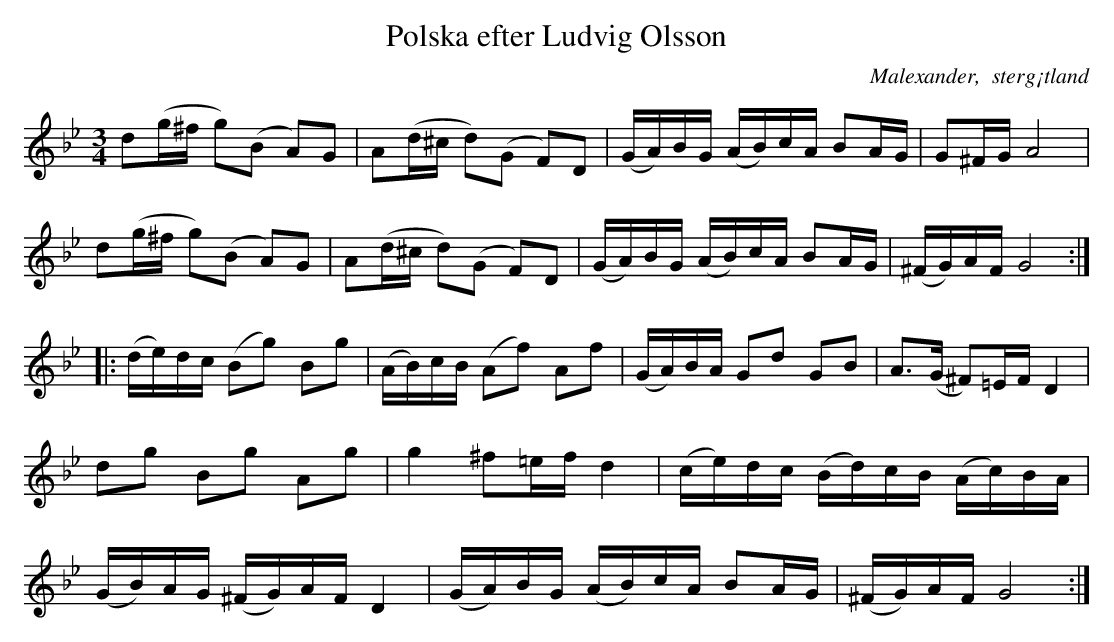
X:1
T:Polska efter Ludvig Olsson
O:Malexander,  sterg¡tland
M:3/4
L:1/16
K:Gm
d2(g^f g2)(B2 A2)G2 | A2(d^c d2)(G2 F2)D2 | (GA)BG (AB)cA B2AG | G2^FG A8 |
d2(g^f g2)(B2 A2)G2 | A2(d^c d2)(G2 F2)D2 | (GA)BG (AB)cA B2AG | (^FG)AF G8 ::
(de)dc (B2g2) B2g2 | (AB)cB (A2f2) A2f2 | (GA)BA G2d2 G2B2 | A2>(G2 ^F2)=EF D4 |
d2g2 B2g2 A2g2 | g4 ^f2=ef d4 | (ce)dc (Bd)cB (Ac)BA |
(GB)AG (^FG)AF D4 | (GA)BG (AB)cA B2AG | (^FG)AF G8 :|
